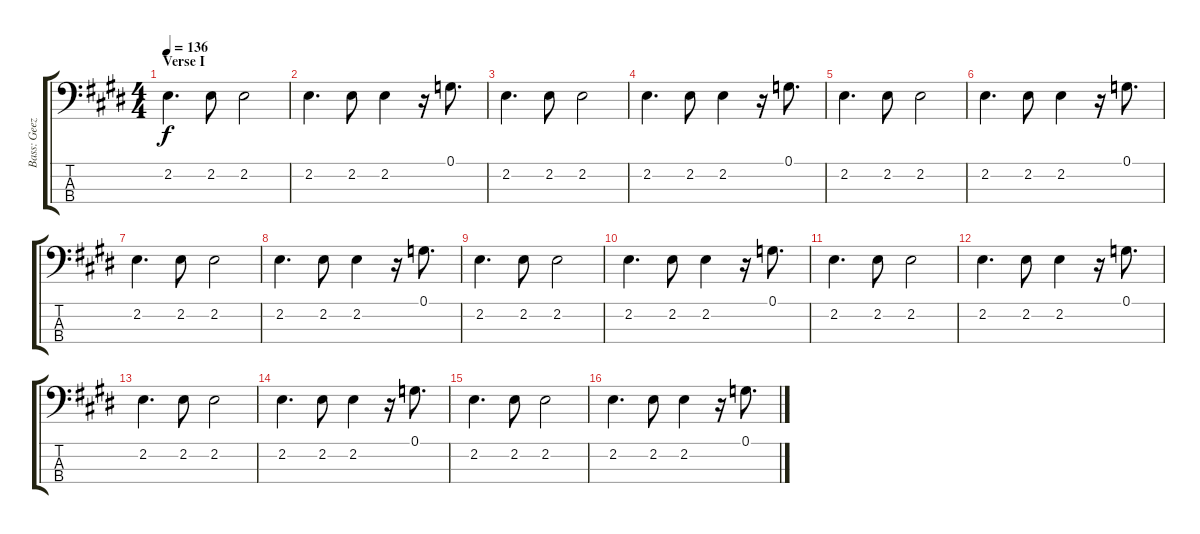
\track ("Bass: Geezer" "Bass: Geez") {instrument electricbassfinger}
\staff {score tabs}
\tuning (G2 D2 A1 E1) {hide}
\ts (4 4)
\section ("" "Verse I")
\tempo 136
\clef f4
\ks e
2.2.4{d dy f} 2.2.8 2.2.2 |
2.2.4{d} 2.2.8 2.2.4 r.16 0.1.8{d} |
2.2.4{d} 2.2.8 2.2.2 |
2.2.4{d} 2.2.8 2.2.4 r.16 0.1.8{d} |
2.2.4{d} 2.2.8 2.2.2 |
2.2.4{d} 2.2.8 2.2.4 r.16 0.1.8{d} |
2.2.4{d} 2.2.8 2.2.2 |
2.2.4{d} 2.2.8 2.2.4 r.16 0.1.8{d} |
2.2.4{d} 2.2.8 2.2.2 |
2.2.4{d} 2.2.8 2.2.4 r.16 0.1.8{d} |
2.2.4{d} 2.2.8 2.2.2 |
2.2.4{d} 2.2.8 2.2.4 r.16 0.1.8{d} |
2.2.4{d} 2.2.8 2.2.2 |
2.2.4{d} 2.2.8 2.2.4 r.16 0.1.8{d} |
2.2.4{d} 2.2.8 2.2.2 |
2.2.4{d} 2.2.8 2.2.4 r.16 0.1.8{d}
